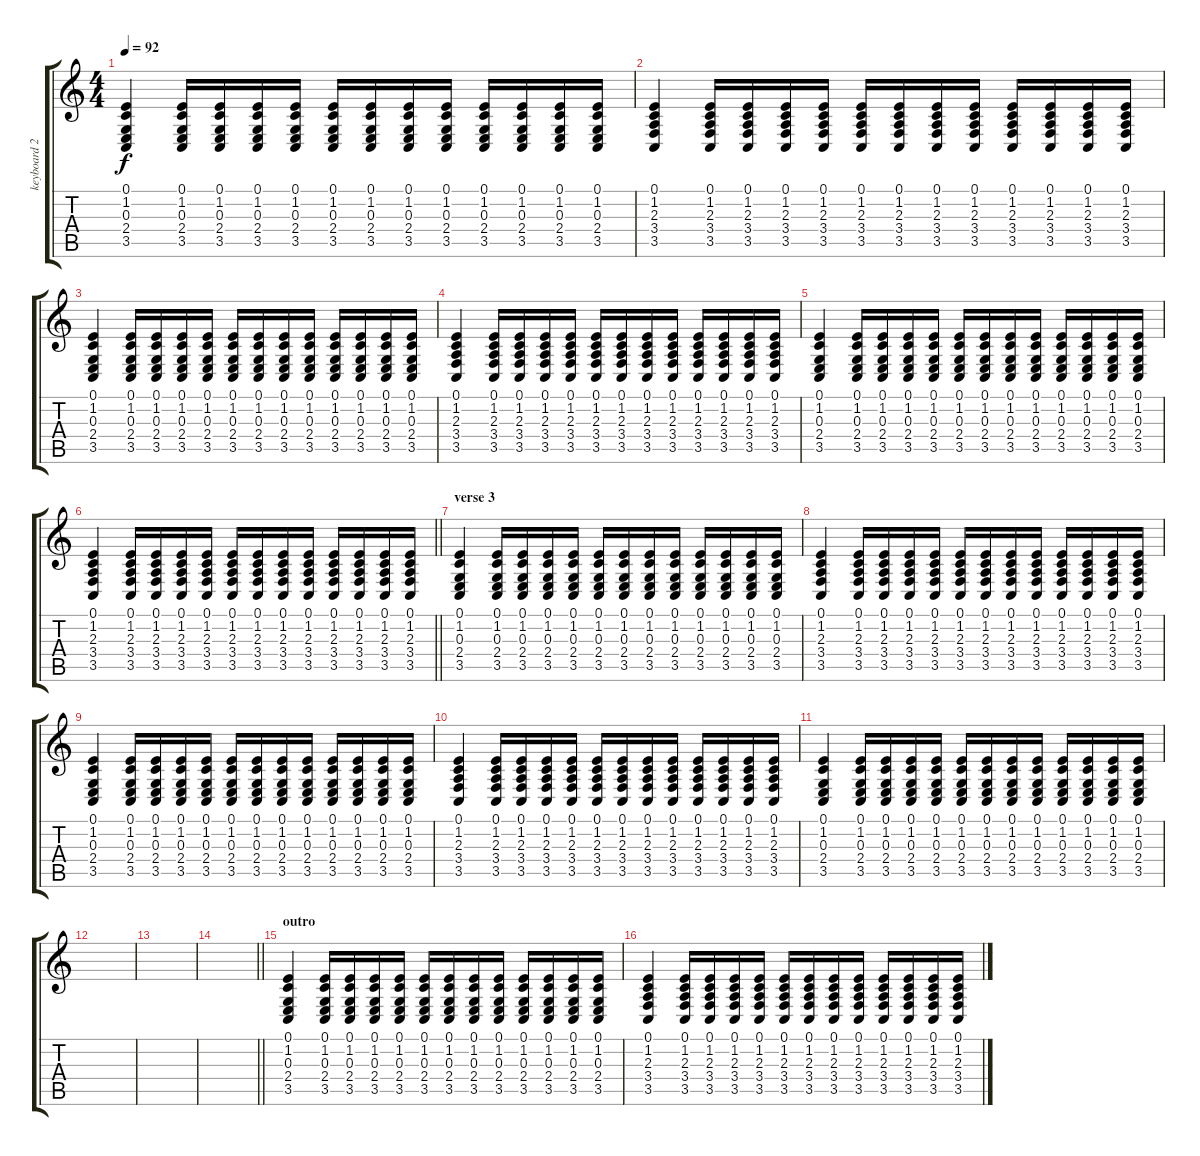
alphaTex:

\track ("keyboard 2" "keyboard 2") {instrument stringensemble2}
\staff {score tabs}
\tuning (E4 B3 G3 D3 A2 E2) {hide}
\ts (4 4)
\tempo 92
\clef g2
\ks c
(0.1 1.2 0.3 2.4 3.5).4{dy f volume 11} (0.1 1.2 0.3 2.4 3.5).16{volume 3} (0.1 1.2 0.3 2.4 3.5).16 (0.1 1.2 0.3 2.4 3.5).16 (0.1 1.2 0.3 2.4 3.5).16 (0.1 1.2 0.3 2.4 3.5).16 (0.1 1.2 0.3 2.4 3.5).16 (0.1 1.2 0.3 2.4 3.5).16 (0.1 1.2 0.3 2.4 3.5).16 (0.1 1.2 0.3 2.4 3.5).16 (0.1 1.2 0.3 2.4 3.5).16 (0.1 1.2 0.3 2.4 3.5).16 (0.1 1.2 0.3 2.4 3.5).16 |
(0.1 1.2 2.3 3.4 3.5).4{volume 11} (0.1 1.2 2.3 3.4 3.5).16{volume 3} (0.1 1.2 2.3 3.4 3.5).16 (0.1 1.2 2.3 3.4 3.5).16 (0.1 1.2 2.3 3.4 3.5).16 (0.1 1.2 2.3 3.4 3.5).16 (0.1 1.2 2.3 3.4 3.5).16 (0.1 1.2 2.3 3.4 3.5).16 (0.1 1.2 2.3 3.4 3.5).16 (0.1 1.2 2.3 3.4 3.5).16 (0.1 1.2 2.3 3.4 3.5).16 (0.1 1.2 2.3 3.4 3.5).16 (0.1 1.2 2.3 3.4 3.5).16 |
(0.1 1.2 0.3 2.4 3.5).4{volume 11} (0.1 1.2 0.3 2.4 3.5).16{volume 3} (0.1 1.2 0.3 2.4 3.5).16 (0.1 1.2 0.3 2.4 3.5).16 (0.1 1.2 0.3 2.4 3.5).16 (0.1 1.2 0.3 2.4 3.5).16 (0.1 1.2 0.3 2.4 3.5).16 (0.1 1.2 0.3 2.4 3.5).16 (0.1 1.2 0.3 2.4 3.5).16 (0.1 1.2 0.3 2.4 3.5).16 (0.1 1.2 0.3 2.4 3.5).16 (0.1 1.2 0.3 2.4 3.5).16 (0.1 1.2 0.3 2.4 3.5).16 |
(0.1 1.2 2.3 3.4 3.5).4{volume 11} (0.1 1.2 2.3 3.4 3.5).16{volume 3} (0.1 1.2 2.3 3.4 3.5).16 (0.1 1.2 2.3 3.4 3.5).16 (0.1 1.2 2.3 3.4 3.5).16 (0.1 1.2 2.3 3.4 3.5).16 (0.1 1.2 2.3 3.4 3.5).16 (0.1 1.2 2.3 3.4 3.5).16 (0.1 1.2 2.3 3.4 3.5).16 (0.1 1.2 2.3 3.4 3.5).16 (0.1 1.2 2.3 3.4 3.5).16 (0.1 1.2 2.3 3.4 3.5).16 (0.1 1.2 2.3 3.4 3.5).16 |
(0.1 1.2 0.3 2.4 3.5).4{volume 11} (0.1 1.2 0.3 2.4 3.5).16{volume 3} (0.1 1.2 0.3 2.4 3.5).16 (0.1 1.2 0.3 2.4 3.5).16 (0.1 1.2 0.3 2.4 3.5).16 (0.1 1.2 0.3 2.4 3.5).16 (0.1 1.2 0.3 2.4 3.5).16 (0.1 1.2 0.3 2.4 3.5).16 (0.1 1.2 0.3 2.4 3.5).16 (0.1 1.2 0.3 2.4 3.5).16 (0.1 1.2 0.3 2.4 3.5).16 (0.1 1.2 0.3 2.4 3.5).16 (0.1 1.2 0.3 2.4 3.5).16 |
\barLineRight lightlight
(0.1 1.2 2.3 3.4 3.5).4{volume 11} (0.1 1.2 2.3 3.4 3.5).16{volume 3} (0.1 1.2 2.3 3.4 3.5).16 (0.1 1.2 2.3 3.4 3.5).16 (0.1 1.2 2.3 3.4 3.5).16 (0.1 1.2 2.3 3.4 3.5).16 (0.1 1.2 2.3 3.4 3.5).16 (0.1 1.2 2.3 3.4 3.5).16 (0.1 1.2 2.3 3.4 3.5).16 (0.1 1.2 2.3 3.4 3.5).16 (0.1 1.2 2.3 3.4 3.5).16 (0.1 1.2 2.3 3.4 3.5).16 (0.1 1.2 2.3 3.4 3.5).16 |
\section ("" "verse 3")
(0.1 1.2 0.3 2.4 3.5).4{volume 11} (0.1 1.2 0.3 2.4 3.5).16{volume 3} (0.1 1.2 0.3 2.4 3.5).16 (0.1 1.2 0.3 2.4 3.5).16 (0.1 1.2 0.3 2.4 3.5).16 (0.1 1.2 0.3 2.4 3.5).16 (0.1 1.2 0.3 2.4 3.5).16 (0.1 1.2 0.3 2.4 3.5).16 (0.1 1.2 0.3 2.4 3.5).16 (0.1 1.2 0.3 2.4 3.5).16 (0.1 1.2 0.3 2.4 3.5).16 (0.1 1.2 0.3 2.4 3.5).16 (0.1 1.2 0.3 2.4 3.5).16 |
(0.1 1.2 2.3 3.4 3.5).4{volume 11} (0.1 1.2 2.3 3.4 3.5).16{volume 3} (0.1 1.2 2.3 3.4 3.5).16 (0.1 1.2 2.3 3.4 3.5).16 (0.1 1.2 2.3 3.4 3.5).16 (0.1 1.2 2.3 3.4 3.5).16 (0.1 1.2 2.3 3.4 3.5).16 (0.1 1.2 2.3 3.4 3.5).16 (0.1 1.2 2.3 3.4 3.5).16 (0.1 1.2 2.3 3.4 3.5).16 (0.1 1.2 2.3 3.4 3.5).16 (0.1 1.2 2.3 3.4 3.5).16 (0.1 1.2 2.3 3.4 3.5).16 |
(0.1 1.2 0.3 2.4 3.5).4{volume 11} (0.1 1.2 0.3 2.4 3.5).16{volume 3} (0.1 1.2 0.3 2.4 3.5).16 (0.1 1.2 0.3 2.4 3.5).16 (0.1 1.2 0.3 2.4 3.5).16 (0.1 1.2 0.3 2.4 3.5).16 (0.1 1.2 0.3 2.4 3.5).16 (0.1 1.2 0.3 2.4 3.5).16 (0.1 1.2 0.3 2.4 3.5).16 (0.1 1.2 0.3 2.4 3.5).16 (0.1 1.2 0.3 2.4 3.5).16 (0.1 1.2 0.3 2.4 3.5).16 (0.1 1.2 0.3 2.4 3.5).16 |
(0.1 1.2 2.3 3.4 3.5).4{volume 11} (0.1 1.2 2.3 3.4 3.5).16{volume 3} (0.1 1.2 2.3 3.4 3.5).16 (0.1 1.2 2.3 3.4 3.5).16 (0.1 1.2 2.3 3.4 3.5).16 (0.1 1.2 2.3 3.4 3.5).16 (0.1 1.2 2.3 3.4 3.5).16 (0.1 1.2 2.3 3.4 3.5).16 (0.1 1.2 2.3 3.4 3.5).16 (0.1 1.2 2.3 3.4 3.5).16 (0.1 1.2 2.3 3.4 3.5).16 (0.1 1.2 2.3 3.4 3.5).16 (0.1 1.2 2.3 3.4 3.5).16 |
(0.1 1.2 0.3 2.4 3.5).4{volume 11} (0.1 1.2 0.3 2.4 3.5).16{volume 3} (0.1 1.2 0.3 2.4 3.5).16 (0.1 1.2 0.3 2.4 3.5).16 (0.1 1.2 0.3 2.4 3.5).16 (0.1 1.2 0.3 2.4 3.5).16 (0.1 1.2 0.3 2.4 3.5).16 (0.1 1.2 0.3 2.4 3.5).16 (0.1 1.2 0.3 2.4 3.5).16 (0.1 1.2 0.3 2.4 3.5).16 (0.1 1.2 0.3 2.4 3.5).16 (0.1 1.2 0.3 2.4 3.5).16 (0.1 1.2 0.3 2.4 3.5).16 |
|
|
\barLineRight lightlight
|
\section ("" "outro")
(0.1 1.2 0.3 2.4 3.5).4{volume 11} (0.1 1.2 0.3 2.4 3.5).16{volume 3} (0.1 1.2 0.3 2.4 3.5).16 (0.1 1.2 0.3 2.4 3.5).16 (0.1 1.2 0.3 2.4 3.5).16 (0.1 1.2 0.3 2.4 3.5).16 (0.1 1.2 0.3 2.4 3.5).16 (0.1 1.2 0.3 2.4 3.5).16 (0.1 1.2 0.3 2.4 3.5).16 (0.1 1.2 0.3 2.4 3.5).16 (0.1 1.2 0.3 2.4 3.5).16 (0.1 1.2 0.3 2.4 3.5).16 (0.1 1.2 0.3 2.4 3.5).16 |
(0.1 1.2 2.3 3.4 3.5).4{volume 11} (0.1 1.2 2.3 3.4 3.5).16{volume 3} (0.1 1.2 2.3 3.4 3.5).16 (0.1 1.2 2.3 3.4 3.5).16 (0.1 1.2 2.3 3.4 3.5).16 (0.1 1.2 2.3 3.4 3.5).16 (0.1 1.2 2.3 3.4 3.5).16 (0.1 1.2 2.3 3.4 3.5).16 (0.1 1.2 2.3 3.4 3.5).16 (0.1 1.2 2.3 3.4 3.5).16 (0.1 1.2 2.3 3.4 3.5).16 (0.1 1.2 2.3 3.4 3.5).16 (0.1 1.2 2.3 3.4 3.5).16
